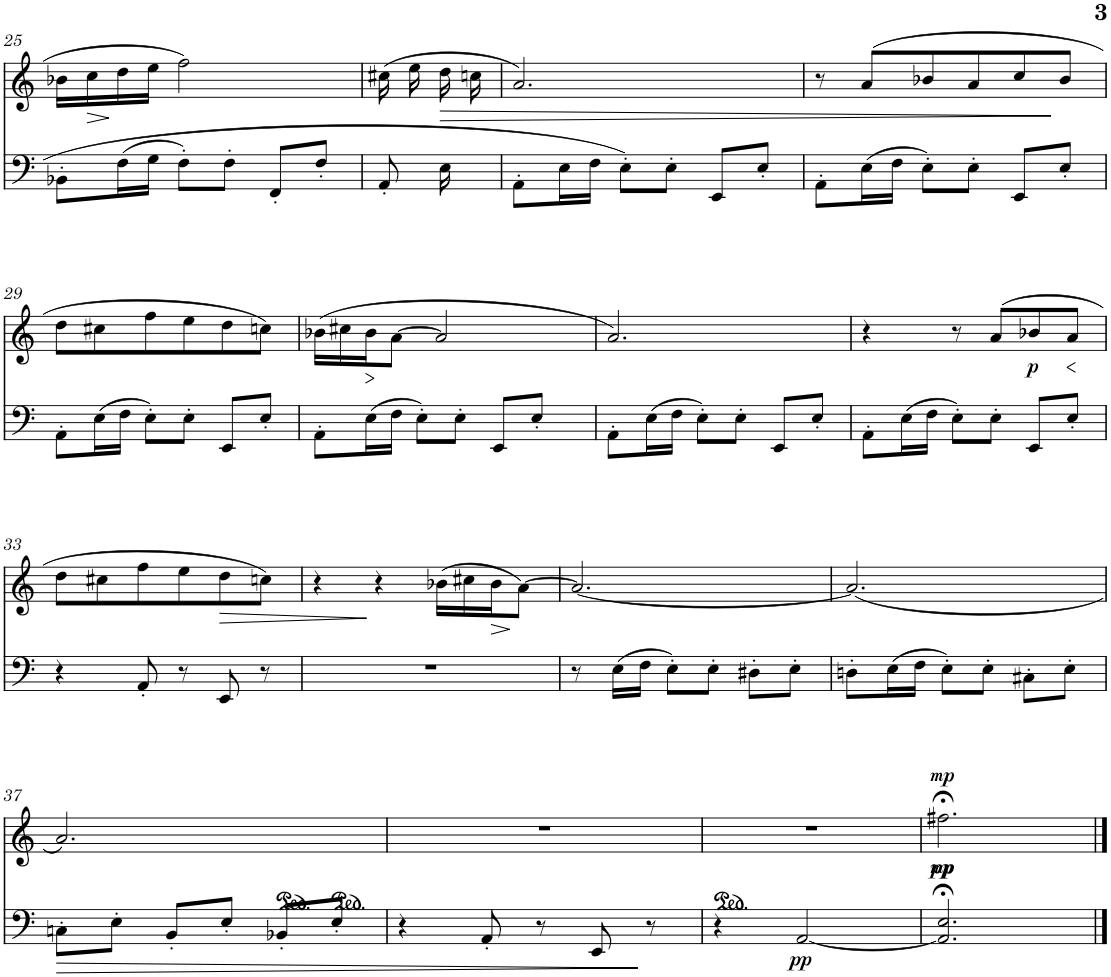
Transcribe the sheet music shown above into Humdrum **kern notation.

**kern	**dynam	**kern	**dynam
*part2	*part2	*part1	*part1
*staff2	*staff2	*staff1	*staff1
*I"Voice	*	*I"Voice	*
*I'V	*	*I'V	*
!!LO:PB:g=z
*clefF4	*	*clefG2	*
*k[]	*	*k[]	*
*M3/4	*	*M3/4	*
=25	=25	=25	=25
8BB-X'\L	.	16b-X\LL	.
!	!	!	!LO:HP:b
.	.	16cc\	>
(>16F\L	.	16dd\	.
16G\JJ	.	16ee\JJ	.
8F'\L)	.	2ff\	.
8F'\J	.	.	.
8FF'/L	.	.	.
8F'/J	.	.	.
=26	=26	=26	=26
8AA'/	.	(>16cc#X\	.
.	.	16ee\	.
!	!	!	!LO:HP:b
16E\	.	16dd\	>
16ryy	.	16ccn\	.
=27	=27	=27	=27
8AA'\L	.	2.a/)	.
16E\L	.	.	.
16F\JJ	.	.	.
8E'\L	.	.	.
8E'\J	.	.	.
8EE/L	.	.	.
8E'/J	.	.	.
=28	=28	=28	=28
8AA'\L	.	8r	.
(>16E\L	.	(>8a/L	.
16F\JJ	.	.	.
8E'\L)	.	8b-X/	.
8E'\J	.	8a/	.
8EE/L	.	8cc/	.
8E'/J	.	8b-/J	]
!!LO:LB:g=z
=29	=29	=29	=29
8AA'\L	.	8dd\L	.
(>16E\L	.	8cc#X\	.
16F\JJ	.	.	.
8E'\L)	.	8ff\	.
8E'\J	.	8ee\	.
8EE/L	.	8dd\	.
8E'/J	.	8ccn\J)	.
=30	=30	=30	=30
8AA'\L	.	(>16b-X\LL	.
.	.	16cc#X\	.
!	!	!	!LO:HP:n=1:b
(>16E\L	.	16b-\J	] >
16F\JJ	.	[>8a\J	.
8E'\L)	.	.	.
.	.	4..a/_	.
8E'\J	.	.	.
8EE/L	.	.	.
8E'/J	.	.	.
16ryy	.	16ryy	.
=31	=31	=31	=31
8AA'\L	.	2.a/)	.
(>16E\L	.	.	.
16F\JJ	.	.	.
8E'\L)	.	.	.
8E'\J	.	.	.
8EE/L	.	.	.
8E'/J	.	.	.
16ryy	.	16a/]	.
=32	=32	=32	=32
8AA'\L	.	4r	.
(>16E\L	.	.	.
16F\JJ	.	.	.
8E'\L)	.	8r	.
8E'\J	.	(>8a/L	.
!	!	!	!LO:DY:b
8EE/L	.	8b-X/	p
!	!	!	!LO:HP:n=1:b
8E'/J	.	8a/J	] <
!!LO:LB:g=z
=33	=33	=33	=33
4r	.	8dd\L	.
.	.	8cc#X\	.
8AA'/	.	8ff\	.
8r	.	8ee\	.
!	!	!	!LO:HP:b
8EE/	.	8dd\	>
8r	.	8ccn\J)	.
=34	=34	=34	=34
2.r	.	4r	.
.	.	4r	[
.	.	(>16b-X\LL	.
.	.	16cc#X\	.
.	.	16b-\J	.
.	.	[>16a\J)	]
=35	=35	=35	=35
8r	.	2.a/_	.
(>16E\LL	.	.	.
16F\JJ	.	.	.
8E'\L)	.	.	.
8E'\J	.	.	.
8D#X'\L	.	.	.
8E'\J	.	.	.
16ryy	.	16a\J_	.
=36	=36	=36	=36
8Dn'\L	.	(<2.a/]	.
(>16E\L	.	.	.
16F\JJ	.	.	.
8E'\L)	.	.	.
8E'\J	.	.	.
8C#X'\L	.	.	.
8E'\J	.	.	.
!!LO:LB:g=z
=37	=37	=37	=37
8Cn'\L	.	2.a/)	.
8E'\J	.	.	.
8BB'/L	.	.	.
8E'/J	.	.	.
8BB-X'/L	.	.	.
8E'/J	.	.	.
=38	=38	=38	=38
4r	.	2.r	.
8AA'/	.	.	.
8r	.	.	.
8EE/	.	.	.
8r	.	.	.
=39	=39	=39	=39
4r	.	2.r	.
!	!LO:DY:b	!	!
[<2AA/	pp	.	.
=40	=40	=40	=40
!	!	!	!LO:DY:b
!	!	!	!LO:DY:n=1:b
!	!	!	!LO:DY:n=2:a
2.AA/];< 2.E/;<	.	2.ff#X;<\	mp pp mp
==	==	==	==
*-	*-	*-	*-
